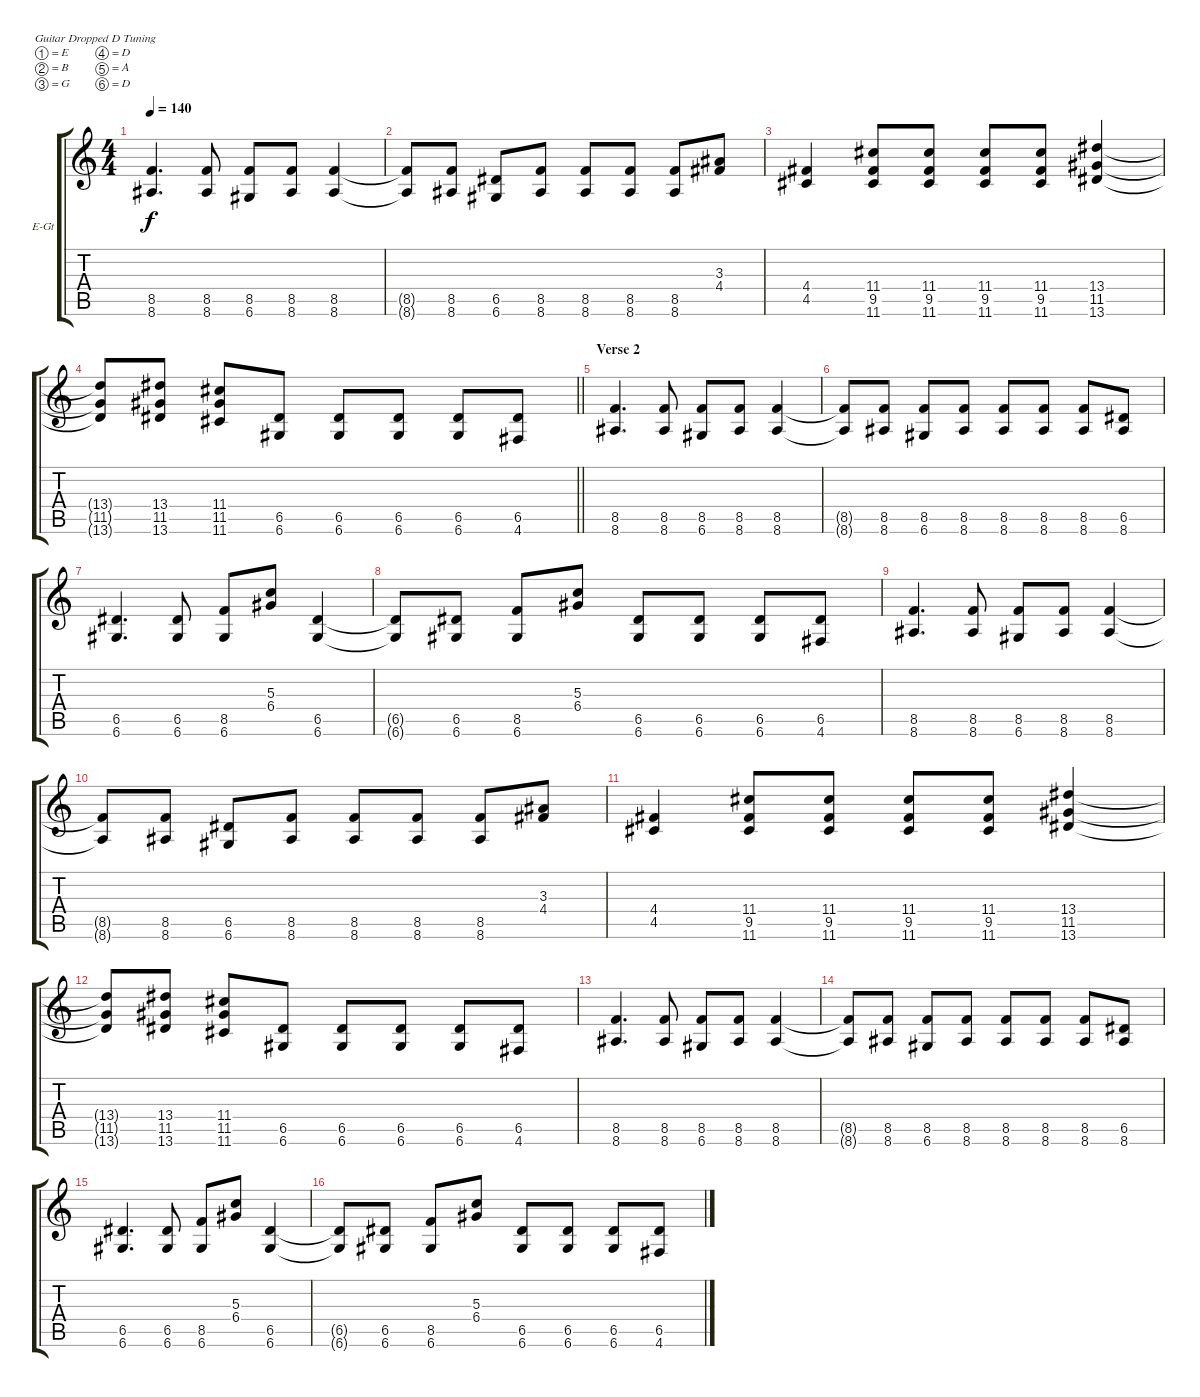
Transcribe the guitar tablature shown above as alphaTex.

\bracketExtendMode groupsimilarinstruments
\firstSystemTrackNameOrientation horizontal
\otherSystemsTrackNameOrientation horizontal
\track ("Clean Guitar" "E-Gt") {instrument electricguitarclean}
\staff {score tabs}
\tuning (E4 B3 G3 D3 A2 D2)
\ts (4 4)
\tempo 140
\clef g2
\scale
0.333333
\ks c
(8.5 8.6).4{d dy f} (8.5 8.6).8 (8.5 6.6).8 (8.5 8.6).8 (8.5 8.6).4 |
\scale
0.333333 (8.5{t} 8.6{t}).8 (8.5 8.6).8 (6.5 6.6).8 (8.5 8.6).8 (8.5 8.6).8 (8.5 8.6).8 (8.5 8.6).8 (4.4 3.3).8 |
\scale
0.333333 (4.5 4.4).4 (11.4 9.5 11.6).8 (11.4 9.5 11.6).8 (11.4 9.5 11.6).8 (11.4 9.5 11.6).8 (13.4 11.5 13.6).4 |
\scale
0.333333
\barLineRight lightlight
(13.4{t} 11.5{t} 13.6{t}).8 (13.4 11.5 13.6).8 (11.4 11.5 11.6).8 (6.5 6.6).8 (6.5 6.6).8 (6.5 6.6).8 (6.5 6.6).8 (6.5 4.6).8 |
\section ("" "Verse 2")
\scale
0.333333 (8.5 8.6).4{d} (8.5 8.6).8 (8.5 6.6).8 (8.5 8.6).8 (8.5 8.6).4 |
\scale
0.333333 (8.5{t} 8.6{t}).8 (8.5 8.6).8 (8.5 6.6).8 (8.5 8.6).8 (8.5 8.6).8 (8.5 8.6).8 (8.5 8.6).8 (6.5 8.6).8 |
\scale
0.333333 (6.5 6.6).4{d} (6.6 6.5).8 (8.5 6.6).8 (6.4 5.3).8 (6.5 6.6).4 |
\scale
0.333333 (6.5{t} 6.6{t}).8 (6.5 6.6).8 (8.5 6.6).8 (6.4 5.3).8 (6.5 6.6).8 (6.5 6.6).8 (6.5 6.6).8 (6.5 4.6).8 |
\scale
0.333333 (8.5 8.6).4{d} (8.5 8.6).8 (8.5 6.6).8 (8.5 8.6).8 (8.5 8.6).4 |
\scale
0.333333 (8.5{t} 8.6{t}).8 (8.5 8.6).8 (6.5 6.6).8 (8.5 8.6).8 (8.5 8.6).8 (8.5 8.6).8 (8.5 8.6).8 (4.4 3.3).8 |
\scale
0.333333 (4.5 4.4).4 (11.4 9.5 11.6).8 (11.4 9.5 11.6).8 (11.4 9.5 11.6).8 (11.4 9.5 11.6).8 (13.4 11.5 13.6).4 |
\scale
0.333333 (13.4{t} 11.5{t} 13.6{t}).8 (13.4 11.5 13.6).8 (11.4 11.5 11.6).8 (6.5 6.6).8 (6.5 6.6).8 (6.5 6.6).8 (6.5 6.6).8 (6.5 4.6).8 |
\scale
0.333333 (8.5 8.6).4{d} (8.5 8.6).8 (8.5 6.6).8 (8.5 8.6).8 (8.5 8.6).4 |
\scale
0.333333 (8.5{t} 8.6{t}).8 (8.5 8.6).8 (8.5 6.6).8 (8.5 8.6).8 (8.5 8.6).8 (8.5 8.6).8 (8.5 8.6).8 (6.5 8.6).8 |
\scale
0.333333 (6.5 6.6).4{d} (6.6 6.5).8 (8.5 6.6).8 (6.4 5.3).8 (6.5 6.6).4 |
\scale
0.333333 (6.5{t} 6.6{t}).8 (6.5 6.6).8 (8.5 6.6).8 (6.4 5.3).8 (6.5 6.6).8 (6.5 6.6).8 (6.5 6.6).8 (6.5 4.6).8
